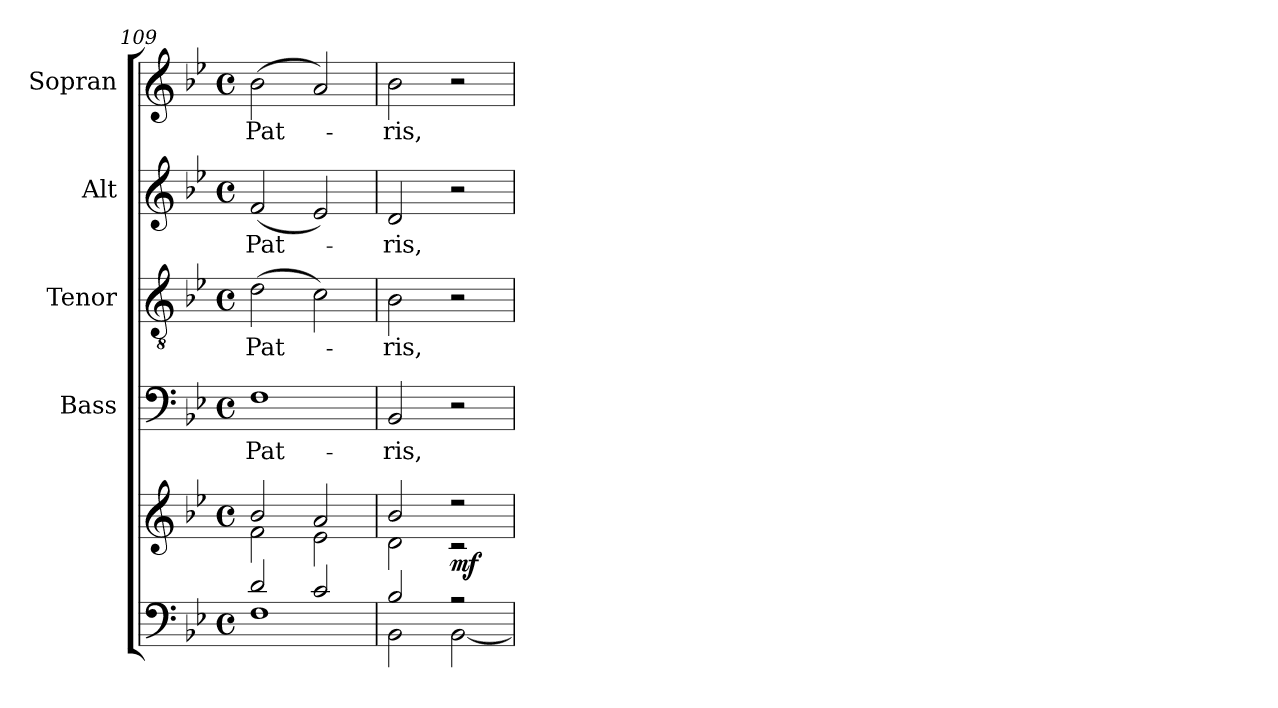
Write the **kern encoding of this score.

**kern	**kern	**dynam	**kern	**text	**kern	**text	**kern	**text	**kern	**text
*part5	*part5	*part5	*part4	*part4	*part3	*part3	*part2	*part2	*part1	*part1
*staff6	*staff5	*staff5/6	*staff4	*staff4	*staff3	*staff3	*staff2	*staff2	*staff1	*staff1
*	*	*	*I"Bass	*	*I"Tenor	*	*I"Alt	*	*I"Sopran	*
*	*	*	*I'B.	*	*I'T.	*	*I'A.	*	*I'S.	*
*clefF4	*clefG2	*	*clefF4	*	*clefGv2	*	*clefG2	*	*clefG2	*
*k[b-e-]	*k[b-e-]	*	*k[b-e-]	*	*k[b-e-]	*	*k[b-e-]	*	*k[b-e-]	*
*B-:	*B-:	*	*B-:	*	*B-:	*	*B-:	*	*B-:	*
*M4/4	*M4/4	*	*M4/4	*	*M4/4	*	*M4/4	*	*M4/4	*
*met(c)	*met(c)	*	*met(c)	*	*met(c)	*	*met(c)	*	*met(c)	*
=109	=109	=109	=109	=109	=109	=109	=109	=109	=109	=109
*^	*^	*	*	*	*	*	*	*	*	*
!	!	!	!	!	!	!LO:LY:b	!	!LO:LY:b	!	!LO:LY:b	!	!LO:LY:b
2d/	1F	2b-/	2f\	.	1F	Pat-	(>2d\	Pat-	(<2f/	Pat-	(>2b-\	Pat-
2c/	.	2a/	2e-\	.	.	.	2c\)	.	2e-/)	.	2a/)	.
=110	=110	=110	=110	=110	=110	=110	=110	=110	=110	=110	=110	=110
!	!	!	!	!	!	!LO:LY:b	!	!LO:LY:b	!	!LO:LY:b	!	!LO:LY:b
2B-/	2BB-\	2b-/	2d\	.	2BB-/	-ris,	2B-\	-ris,	2d/	-ris,	2b-\	-ris,
!	!	!	!	!LO:DY:b	!	!	!	!	!	!	!	!
2rA	[<2BB-\	2r	2r	mf	2r	.	2r	.	2r	.	2r	.
*v	*v	*	*	*	*	*	*	*	*	*	*	*
*	*v	*v	*	*	*	*	*	*	*	*	*
=	=	=	=	=	=	=	=	=	=	=
*-	*-	*-	*-	*-	*-	*-	*-	*-	*-	*-
